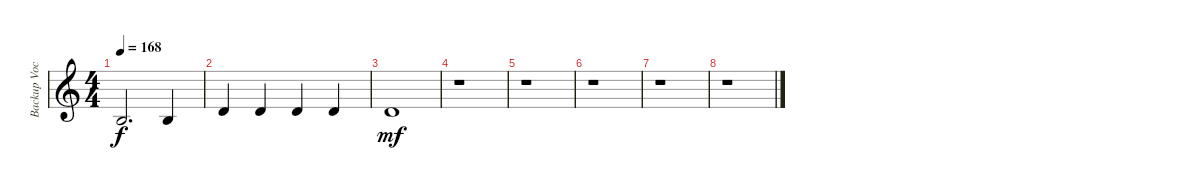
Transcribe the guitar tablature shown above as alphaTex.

\track ("Backup Vocals" "Backup Voc") {instrument clarinet}
\staff {score}
\tuning (E4 B3 G3 D3 A2 E2) {hide}
\ts (4 4)
\tempo 168
\clef g2
\ks c
0.2.2{d dy f} 0.2.4 |
3.2.4 3.2.4 3.2.4 3.2.4 |
3.2.1{dy mf} |
r.1 |
r.1 |
r.1 |
r.1 |
r.1
